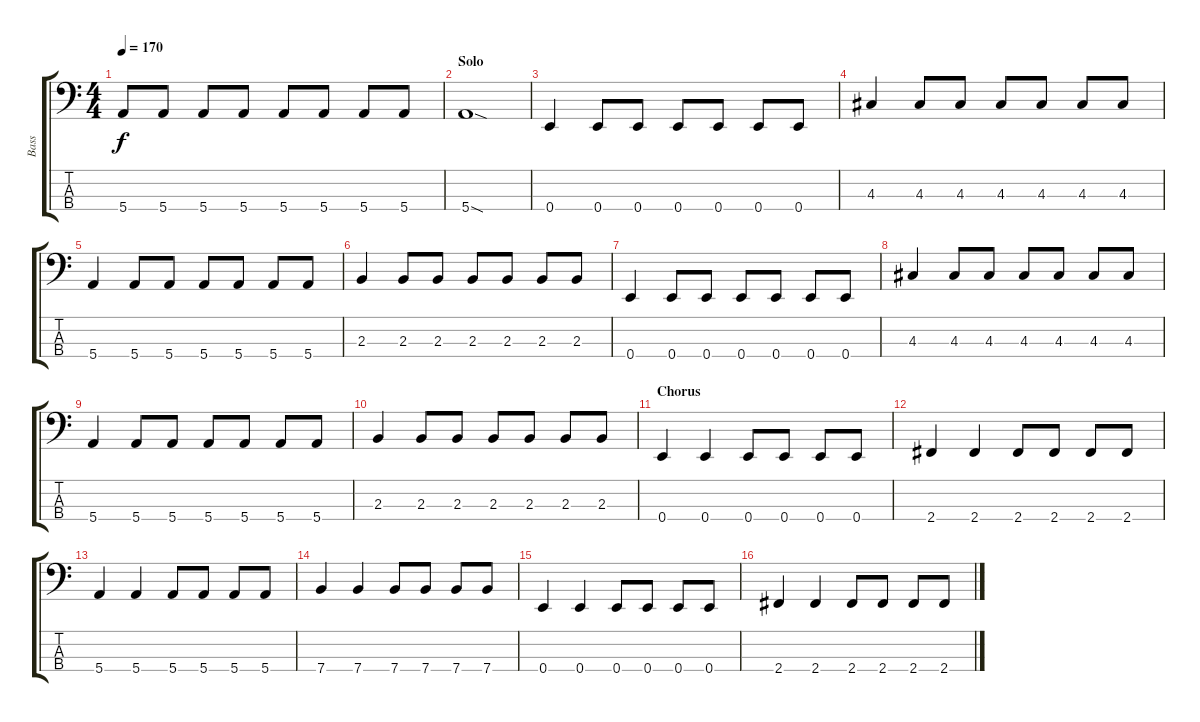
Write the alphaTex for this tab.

\track ("Bass" "Bass") {instrument electricbassfinger}
\staff {score tabs}
\tuning (G2 D2 A1 E1) {hide}
\ts (4 4)
\tempo 170
\clef f4
\ks c
5.4.8{dy f} 5.4.8 5.4.8 5.4.8 5.4.8 5.4.8 5.4.8 5.4.8 |
\section ("" "Solo")
5.4{sod}.1 |
0.4.4 0.4.8 0.4.8 0.4.8 0.4.8 0.4.8 0.4.8 |
4.3.4 4.3.8 4.3.8 4.3.8 4.3.8 4.3.8 4.3.8 |
5.4.4 5.4.8 5.4.8 5.4.8 5.4.8 5.4.8 5.4.8 |
2.3.4 2.3.8 2.3.8 2.3.8 2.3.8 2.3.8 2.3.8 |
0.4.4 0.4.8 0.4.8 0.4.8 0.4.8 0.4.8 0.4.8 |
4.3.4 4.3.8 4.3.8 4.3.8 4.3.8 4.3.8 4.3.8 |
5.4.4 5.4.8 5.4.8 5.4.8 5.4.8 5.4.8 5.4.8 |
2.3.4 2.3.8 2.3.8 2.3.8 2.3.8 2.3.8 2.3.8 |
\section ("" "Chorus")
0.4.4 0.4.4 0.4.8 0.4.8 0.4.8 0.4.8 |
2.4.4 2.4.4 2.4.8 2.4.8 2.4.8 2.4.8 |
5.4.4 5.4.4 5.4.8 5.4.8 5.4.8 5.4.8 |
7.4.4 7.4.4 7.4.8 7.4.8 7.4.8 7.4.8 |
0.4.4 0.4.4 0.4.8 0.4.8 0.4.8 0.4.8 |
2.4.4 2.4.4 2.4.8 2.4.8 2.4.8 2.4.8
